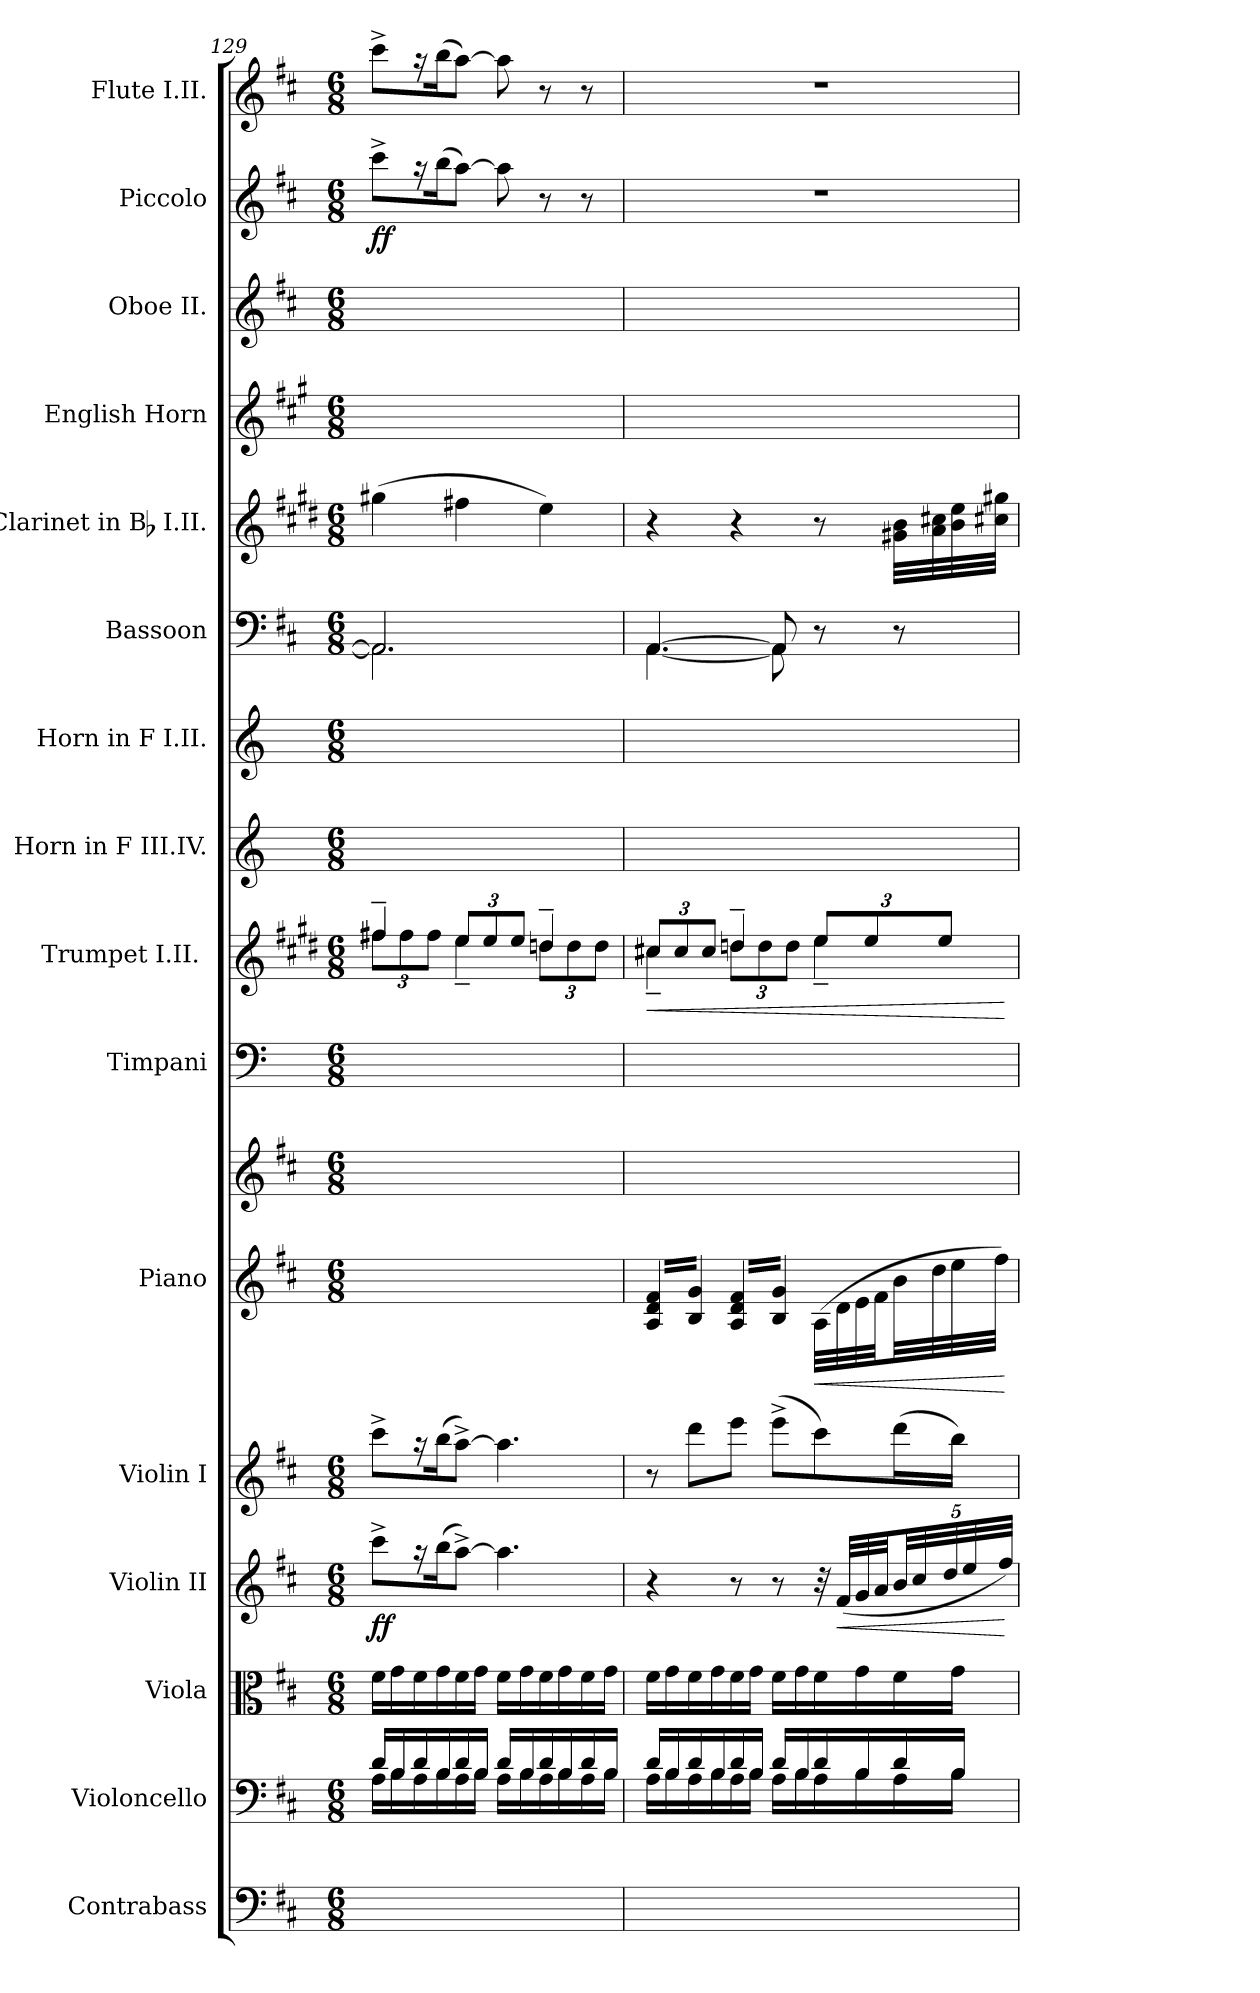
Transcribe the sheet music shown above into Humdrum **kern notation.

**kern	**kern	**kern	**kern	**dynam	**kern	**kern	**kern	**dynam	**kern	**kern	**dynam	**kern	**kern	**kern	**kern	**kern	**kern	**kern	**dynam	**kern
*part16	*part15	*part14	*part13	*part13	*part12	*part11	*part11	*part11	*part10	*part9	*part9	*part8	*part7	*part6	*part5	*part4	*part3	*part2	*part2	*part1
*staff17	*staff16	*staff15	*staff14	*staff14	*staff13	*staff12	*staff11	*staff11/12	*staff10	*staff9	*staff9	*staff8	*staff7	*staff6	*staff5	*staff4	*staff3	*staff2	*staff2	*staff1
*I"Contrabass	*I"Violoncello	*I"Viola	*I"Violin II	*	*I"Violin I	*I"Piano	*	*	*I"Timpani	*I"Trumpet I.II. [C]	*	*I"Horn in F III.IV.	*I"Horn in F I.II.	*I"Bassoon	*I"Clarinet in Bb I.II.	*I"English Horn	*I"Oboe II.	*I"Piccolo	*	*I"Flute I.II.
*I'Cb.	*I'Vc.	*I'Vla.	*I'Vln. II	*	*I'Vln. I	*I'Pno	*	*	*I'Timp.	*I'Tpt.	*	*I'Hn.	*I'Hn.	*I'Bsn.	*I'Cl.	*I'Eng. Hn.	*I'Ob.	*I'Picc.	*	*I'Fl.
*clefF4	*clefF4	*clefC3	*clefG2	*	*clefG2	*clefG2	*clefG2	*	*clefF4	*clefG2	*	*clefG2	*clefG2	*clefF4	*clefG2	*clefG2	*clefG2	*clefG2	*	*clefG2
*ITrd7c12	*	*	*	*	*	*	*	*	*	*	*	*ITrd4c7	*ITrd4c7	*	*ITrd1c2	*ITrd4c7	*	*ITrd-7c-12	*	*
*k[f#c#]	*k[f#c#]	*k[f#c#]	*k[f#c#]	*	*k[f#c#]	*k[f#c#]	*k[f#c#]	*	*	*k[f#c#g#d#]	*	*	*	*k[f#c#]	*k[f#c#]	*k[f#c#]	*k[f#c#]	*k[f#c#]	*	*k[f#c#]
*D:	*D:	*D:	*D:	*	*D:	*D:	*D:	*	*	*E:	*	*	*	*D:	*D:	*D:	*D:	*D:	*	*D:
*M6/8	*M6/8	*M6/8	*M6/8	*	*M6/8	*M6/8	*M6/8	*	*M6/8	*M6/8	*	*M6/8	*M6/8	*M6/8	*M6/8	*M6/8	*M6/8	*M6/8	*	*M6/8
=129	=129	=129	=129	=129	=129	=129	=129	=129	=129	=129	=129	=129	=129	=129	=129	=129	=129	=129	=129	=129
*	*^	*	*	*	*	*	*	*	*	*^	*	*	*	*^	*	*	*	*	*	*
2.ryy	16A\LL	16d/LL	16f#LL	8ccc#^L	ff	8ccc#^L	16ryy	2.ryy	.	2.ryy	4ff#X~	12ff#XL	.	2.ryy	16ryy	2.AA]	2.AA]	(4ff#X	16ryy	16ryy	8cccc#^L	ff	8ccc#^L
.	16B	16B	16g	.	.	.	16ryy	.	.	.	.	.	.	.	16ryy	.	.	.	16ryy	16ryy	.	.	.
.	.	.	.	.	.	.	.	.	.	.	.	12ff#	.	.	.	.	.	.	.	.	.	.	.
.	16A	16d	16f#	16r	.	16r	16ryy	.	.	.	.	.	.	.	16ryy	.	.	.	16ryy	16ryy	16r	.	16r
.	.	.	.	.	.	.	.	.	.	.	.	12ff#J	.	.	.	.	.	.	.	.	.	.	.
.	16B	16B	16g	(16bbK	.	(16bbK	16ryy	.	.	.	.	.	.	.	16ryy	.	.	.	16ryy	16ryy	(16bbbK	.	(16bbK
.	16A	16d	16f#	[8aa^J)	.	[8aa^J)	16ryy	.	.	.	12eeL	4ee~	.	.	16ryy	.	.	4een	16ryy	16ryy	[8aaaJ)	.	[8aaJ)
.	16BJJ	16BJJ	16gJJ	.	.	.	16ryy	.	.	.	.	.	.	.	16ryy	.	.	.	16ryy	16ryy	.	.	.
.	.	.	.	.	.	.	.	.	.	.	12ee	.	.	.	.	.	.	.	.	.	.	.	.
.	16A\LL	16d/LL	16f#LL	4.aa]	.	4.aa]	16ryy	.	.	.	.	.	.	.	16ryy	.	.	.	16ryy	16ryy	8aaa]	.	8aa]
.	.	.	.	.	.	.	.	.	.	.	12eeJ	.	.	.	.	.	.	.	.	.	.	.	.
.	16B	16B	16g	.	.	.	16ryy	.	.	.	.	.	.	.	16ryy	.	.	.	16ryy	16ryy	.	.	.
.	16A	16d	16f#	.	.	.	16ryy	.	.	.	4dd~	12ddL	.	.	16ryy	.	.	4dd)	16ryy	16ryy	8r	.	8r
.	16B	16B	16g	.	.	.	16ryy	.	.	.	.	.	.	.	16ryy	.	.	.	16ryy	16ryy	.	.	.
.	.	.	.	.	.	.	.	.	.	.	.	12dd	.	.	.	.	.	.	.	.	.	.	.
.	16A	16d	16f#	.	.	.	16ryy	.	.	.	.	.	.	.	16ryy	.	.	.	16ryy	16ryy	8r	.	8r
.	.	.	.	.	.	.	.	.	.	.	.	12ddJ	.	.	.	.	.	.	.	.	.	.	.
.	16BJJ	16BJJ	16gJJ	.	.	.	16ryy	.	.	.	.	.	.	.	16ryy	.	.	.	16ryy	16ryy	.	.	.
=130	=130	=130	=130	=130	=130	=130	=130	=130	=130	=130	=130	=130	=130	=130	=130	=130	=130	=130	=130	=130	=130	=130	=130
!	!	!	!	!	!	!	!	!	!	!	!	!	!LO:HP:b	!	!	!	!	!	!	!	!	!	!
*	*	*	*	*	*	*	*tremolo	*	*	*	*	*	*	*	*	*	*	*	*	*	*	*	*
4.ryy	16A\LL	16d/LL	16f#LL	4r	.	8r	16A/ 16d/ 16f#/LL	2.ryy	.	4ryy	12cc#XL	4cc#X~	<	2.ryy	16ryy	[4.AA	[4.AA	4r	8ryy	8ryy	2.r	.	2.r
.	16B	16B	16g	.	.	.	16B/ 16g/	.	.	.	.	.	.	.	16ryy	.	.	.	.	.	.	.	.
.	.	.	.	.	.	.	.	.	.	.	12cc#	.	.	.	.	.	.	.	.	.	.	.	.
.	16A	16d	16f#	.	.	8dddL	16A/ 16d/ 16f#/	.	.	.	.	.	.	.	16ryy	.	.	.	8ryy	8ryy	.	.	.
.	.	.	.	.	.	.	.	.	.	.	12cc#J	.	.	.	.	.	.	.	.	.	.	.	.
.	16B	16B	16g	.	.	.	16B/ 16g/JJ	.	.	.	.	.	.	.	16ryy	.	.	.	.	.	.	.	.
.	16A	16d	16f#	8r	.	8eeeJ	16A/ 16d/ 16f#/LL	.	.	4ryy	4dd~	12ddL	.	.	16ryy	.	.	4r	8ryy	8ryy	.	.	.
.	16BJJ	16BJJ	16gJJ	.	.	.	16B/ 16g/	.	.	.	.	.	.	.	16ryy	.	.	.	.	.	.	.	.
.	.	.	.	.	.	.	.	.	.	.	.	12dd	.	.	.	.	.	.	.	.	.	.	.
8ryy	16ALL	16d/LL	16f#LL	8r	.	(8eee^L	16A/ 16d/ 16f#/	.	.	.	.	.	.	.	16ryy	8AA]	8AA]	.	4ryy	4ryy	.	.	.
.	.	.	.	.	.	.	.	.	.	.	.	12ddJ	.	.	.	.	.	.	.	.	.	.	.
.	16B	16B	16g	.	.	.	16B/ 16g/JJ	.	.	.	.	.	.	.	16ryy	.	.	.	.	.	.	.	.
*	*	*	*	*	*	*	*Xtremolo	*	*	*	*	*	*	*	*	*	*	*	*	*	*	*	*
!	!	!	!	!	!	!	!	!	!LO:HP:b=2	!	!	!	!	!	!	!	!	!	!	!	!	!	!
8ryy	16A\	16d	16f#	32r	.	8ccc#)	(32A/LLL	.	<	4ryy	12eeL	4ee~	.	.	16ryy	4ryy	8r	8r	.	.	.	.	.
!	!	!	!	!	!LO:HP:b	!	!	!	!	!	!	!	!	!	!	!	!	!	!	!	!	!	!
.	.	.	.	(32f#/LLL	<	.	32d	.	.	.	.	.	.	.	.	.	.	.	.	.	.	.	.
.	16B	16B	16g	32g	.	.	32e	.	.	.	.	.	.	.	16ryy	.	.	.	.	.	.	.	.
.	.	.	.	.	.	.	.	.	.	.	12ee	.	.	.	.	.	.	.	.	.	.	.	.
.	.	.	.	32aJJ	.	.	32f#JJ	.	.	.	.	.	.	.	.	.	.	.	.	.	.	.	.
8ryy	16A	16d	16f#	40bLL	.	(16dddL	32b\LL	.	.	.	.	.	.	.	16ryy	.	8r	32f#X 32aiLLL	8ryy	8ryy	.	.	.
.	.	.	.	40cc#	.	.	.	.	.	.	.	.	.	.	.	.	.	.	.	.	.	.	.
.	.	.	.	.	.	.	32dd\	.	.	.	.	.	.	.	.	.	.	32g 32bn	.	.	.	.	.
.	.	.	.	.	.	.	.	.	.	.	12eeJ	.	.	.	.	.	.	.	.	.	.	.	.
.	.	.	.	40dd	.	.	.	.	.	.	.	.	.	.	.	.	.	.	.	.	.	.	.
.	16BJJ	16BJJ	16gJJ	.	.	16bbJJ)	32ee\	.	.	.	.	.	.	.	16ryy	.	.	32a 32dd	.	.	.	.	.
.	.	.	.	40ee	.	.	.	.	.	.	.	.	.	.	.	.	.	.	.	.	.	.	.
.	.	.	.	.	.	.	32ff#\JJJ)	.	.	.	.	.	.	.	.	.	.	32bn 32ff#XJJJ	.	.	.	.	.
.	.	.	.	40ff#JJJ)	.	.	.	.	.	.	.	.	.	.	.	.	.	.	.	.	.	.	.
*	*v	*v	*	*	*	*	*	*	*	*	*v	*v	*	*	*	*v	*v	*	*	*	*	*	*
.	.	.	.	[	.	.	.	[	.	.	[	.	.	.	.	.	.	.	.	.
=	=	=	=	=	=	=	=	=	=	=	=	=	=	=	=	=	=	=	=	=
*-	*-	*-	*-	*-	*-	*-	*-	*-	*-	*-	*-	*-	*-	*-	*-	*-	*-	*-	*-	*-
